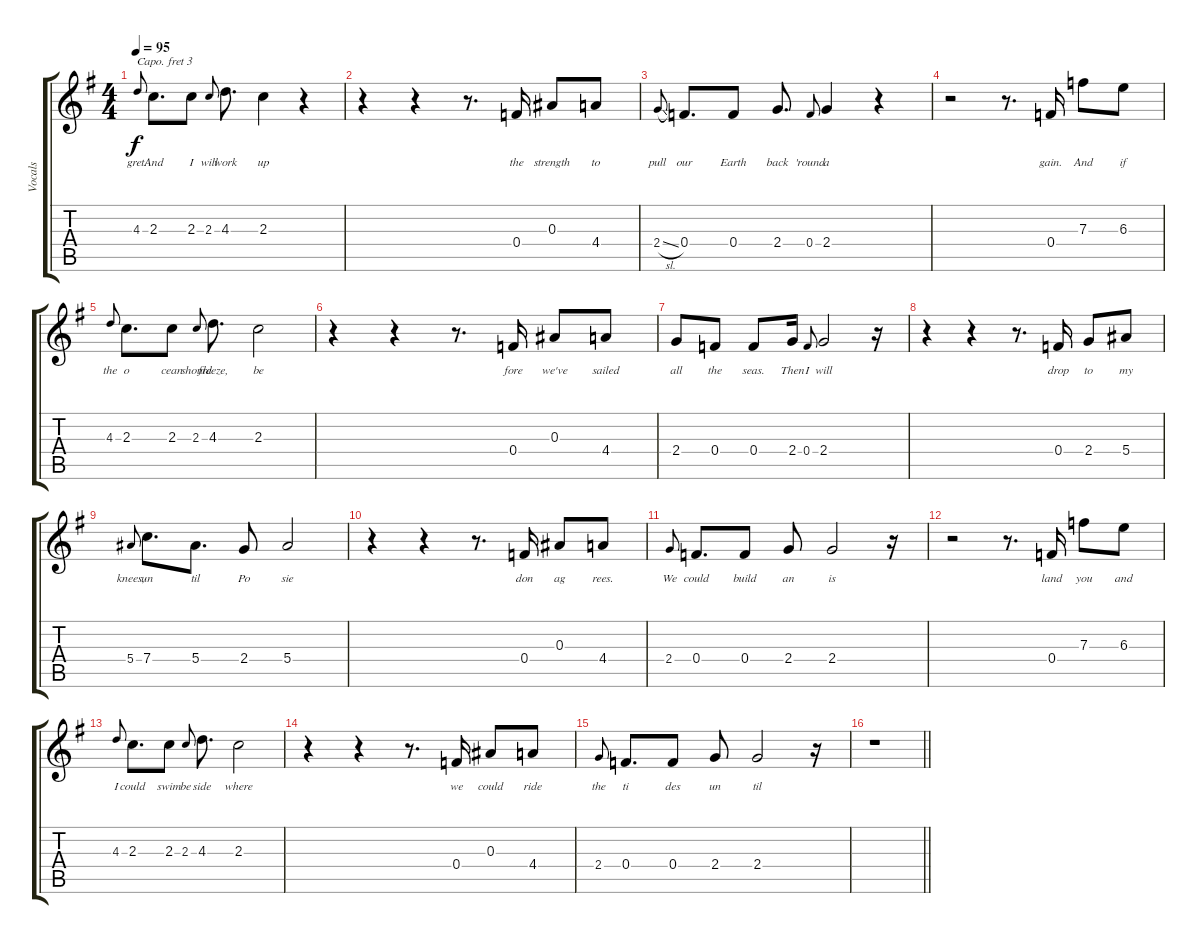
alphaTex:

\track ("Vocals" "Vocals") {instrument electricguitarclean}
\staff {score tabs}
\capo 3
\tuning (E4 B3 G3 D3 A2 E2) {hide}
\ts (4 4)
\tempo 95
\clef g2
\ks g
4.3.8{lyrics (0 "gret.") lyrics (1 "") lyrics (2 "") lyrics (3 "") lyrics (4 "") gr onbeat dy f} 2.3.8{d lyrics (0 "And") lyrics (1 "") lyrics (2 "") lyrics (3 "") lyrics (4 "")} 2.3.8{lyrics (0 "I") lyrics (1 "") lyrics (2 "") lyrics (3 "") lyrics (4 "")} 2.3.8{lyrics (0 "will") lyrics (1 "") lyrics (2 "") lyrics (3 "") lyrics (4 "") gr onbeat} 4.3.8{d lyrics (0 "work") lyrics (1 "") lyrics (2 "") lyrics (3 "") lyrics (4 "")} 2.3.4{lyrics (0 "up") lyrics (1 "") lyrics (2 "") lyrics (3 "") lyrics (4 "")} r.4 |
r.4 r.4 r.8{d} 0.4.16{lyrics (0 "the") lyrics (1 "") lyrics (2 "") lyrics (3 "") lyrics (4 "")} 0.3.8{lyrics (0 "strength") lyrics (1 "") lyrics (2 "") lyrics (3 "") lyrics (4 "")} 4.4.8{lyrics (0 "to") lyrics (1 "") lyrics (2 "") lyrics (3 "") lyrics (4 "")} |
2.4{sl}.8{lyrics (0 "pull") lyrics (1 "") lyrics (2 "") lyrics (3 "") lyrics (4 "") gr onbeat} 0.4.8{d lyrics (0 "our") lyrics (1 "") lyrics (2 "") lyrics (3 "") lyrics (4 "")} 0.4.8{lyrics (0 "Earth") lyrics (1 "") lyrics (2 "") lyrics (3 "") lyrics (4 "")} 2.4.8{d lyrics (0 "back") lyrics (1 "") lyrics (2 "") lyrics (3 "") lyrics (4 "")} 0.4.8{lyrics (0 "'round") lyrics (1 "") lyrics (2 "") lyrics (3 "") lyrics (4 "") gr onbeat} 2.4.4{lyrics (0 "a") lyrics (1 "") lyrics (2 "") lyrics (3 "") lyrics (4 "")} r.4 |
r.2 r.8{d} 0.4.16{lyrics (0 "gain.") lyrics (1 "") lyrics (2 "") lyrics (3 "") lyrics (4 "")} 7.3.8{lyrics (0 "And") lyrics (1 "") lyrics (2 "") lyrics (3 "") lyrics (4 "")} 6.3.8{lyrics (0 "if") lyrics (1 "") lyrics (2 "") lyrics (3 "") lyrics (4 "")} |
4.3.8{lyrics (0 "the") lyrics (1 "") lyrics (2 "") lyrics (3 "") lyrics (4 "") gr onbeat} 2.3.8{d lyrics (0 "o") lyrics (1 "") lyrics (2 "") lyrics (3 "") lyrics (4 "")} 2.3.8{lyrics (0 "cean") lyrics (1 "") lyrics (2 "") lyrics (3 "") lyrics (4 "")} 2.3.8{lyrics (0 "should") lyrics (1 "") lyrics (2 "") lyrics (3 "") lyrics (4 "") gr onbeat} 4.3.8{d lyrics (0 "freeze,") lyrics (1 "") lyrics (2 "") lyrics (3 "") lyrics (4 "")} 2.3.2{lyrics (0 "be") lyrics (1 "") lyrics (2 "") lyrics (3 "") lyrics (4 "")} |
r.4 r.4 r.8{d} 0.4.16{lyrics (0 "fore") lyrics (1 "") lyrics (2 "") lyrics (3 "") lyrics (4 "")} 0.3.8{lyrics (0 "we've") lyrics (1 "") lyrics (2 "") lyrics (3 "") lyrics (4 "")} 4.4.8{lyrics (0 "sailed") lyrics (1 "") lyrics (2 "") lyrics (3 "") lyrics (4 "")} |
2.4.8{lyrics (0 "all") lyrics (1 "") lyrics (2 "") lyrics (3 "") lyrics (4 "")} 0.4.8{lyrics (0 "the") lyrics (1 "") lyrics (2 "") lyrics (3 "") lyrics (4 "")} 0.4.8{lyrics (0 "seas.") lyrics (1 "") lyrics (2 "") lyrics (3 "") lyrics (4 "")} 2.4.16{lyrics (0 "Then") lyrics (1 "") lyrics (2 "") lyrics (3 "") lyrics (4 "")} 0.4.8{lyrics (0 "I") lyrics (1 "") lyrics (2 "") lyrics (3 "") lyrics (4 "") gr onbeat} 2.4.2{lyrics (0 "will") lyrics (1 "") lyrics (2 "") lyrics (3 "") lyrics (4 "")} r.16 |
r.4 r.4 r.8{d} 0.4.16{lyrics (0 "drop") lyrics (1 "") lyrics (2 "") lyrics (3 "") lyrics (4 "")} 2.4.8{lyrics (0 "to") lyrics (1 "") lyrics (2 "") lyrics (3 "") lyrics (4 "")} 5.4.8{lyrics (0 "my") lyrics (1 "") lyrics (2 "") lyrics (3 "") lyrics (4 "")} |
5.4.8{lyrics (0 "knees,") lyrics (1 "") lyrics (2 "") lyrics (3 "") lyrics (4 "") gr onbeat} 7.4.8{d lyrics (0 "un") lyrics (1 "") lyrics (2 "") lyrics (3 "") lyrics (4 "")} 5.4.8{d lyrics (0 "til") lyrics (1 "") lyrics (2 "") lyrics (3 "") lyrics (4 "")} 2.4.8{lyrics (0 "Po") lyrics (1 "") lyrics (2 "") lyrics (3 "") lyrics (4 "")} 5.4.2{lyrics (0 "sie") lyrics (1 "") lyrics (2 "") lyrics (3 "") lyrics (4 "")} |
r.4 r.4 r.8{d} 0.4.16{lyrics (0 "don") lyrics (1 "") lyrics (2 "") lyrics (3 "") lyrics (4 "")} 0.3.8{lyrics (0 "ag") lyrics (1 "") lyrics (2 "") lyrics (3 "") lyrics (4 "")} 4.4.8{lyrics (0 "rees.") lyrics (1 "") lyrics (2 "") lyrics (3 "") lyrics (4 "")} |
2.4.8{lyrics (0 "We") lyrics (1 "") lyrics (2 "") lyrics (3 "") lyrics (4 "") gr onbeat} 0.4.8{d lyrics (0 "could") lyrics (1 "") lyrics (2 "") lyrics (3 "") lyrics (4 "")} 0.4.8{lyrics (0 "build") lyrics (1 "") lyrics (2 "") lyrics (3 "") lyrics (4 "")} 2.4.8{lyrics (0 "an") lyrics (1 "") lyrics (2 "") lyrics (3 "") lyrics (4 "")} 2.4.2{lyrics (0 "is") lyrics (1 "") lyrics (2 "") lyrics (3 "") lyrics (4 "")} r.16 |
r.2 r.8{d} 0.4.16{lyrics (0 "land") lyrics (1 "") lyrics (2 "") lyrics (3 "") lyrics (4 "")} 7.3.8{lyrics (0 "you") lyrics (1 "") lyrics (2 "") lyrics (3 "") lyrics (4 "")} 6.3.8{lyrics (0 "and") lyrics (1 "") lyrics (2 "") lyrics (3 "") lyrics (4 "")} |
4.3.8{lyrics (0 "I") lyrics (1 "") lyrics (2 "") lyrics (3 "") lyrics (4 "") gr onbeat} 2.3.8{d lyrics (0 "could") lyrics (1 "") lyrics (2 "") lyrics (3 "") lyrics (4 "")} 2.3.8{lyrics (0 "swim") lyrics (1 "") lyrics (2 "") lyrics (3 "") lyrics (4 "")} 2.3.8{lyrics (0 "be") lyrics (1 "") lyrics (2 "") lyrics (3 "") lyrics (4 "") gr onbeat} 4.3.8{d lyrics (0 "side") lyrics (1 "") lyrics (2 "") lyrics (3 "") lyrics (4 "")} 2.3.2{lyrics (0 "where") lyrics (1 "") lyrics (2 "") lyrics (3 "") lyrics (4 "")} |
r.4 r.4 r.8{d} 0.4.16{lyrics (0 "we") lyrics (1 "") lyrics (2 "") lyrics (3 "") lyrics (4 "")} 0.3.8{lyrics (0 "could") lyrics (1 "") lyrics (2 "") lyrics (3 "") lyrics (4 "")} 4.4.8{lyrics (0 "ride") lyrics (1 "") lyrics (2 "") lyrics (3 "") lyrics (4 "")} |
2.4.8{lyrics (0 "the") lyrics (1 "") lyrics (2 "") lyrics (3 "") lyrics (4 "") gr onbeat} 0.4.8{d lyrics (0 "ti") lyrics (1 "") lyrics (2 "") lyrics (3 "") lyrics (4 "")} 0.4.8{lyrics (0 "des") lyrics (1 "") lyrics (2 "") lyrics (3 "") lyrics (4 "")} 2.4.8{lyrics (0 "un") lyrics (1 "") lyrics (2 "") lyrics (3 "") lyrics (4 "")} 2.4.2{lyrics (0 "til") lyrics (1 "") lyrics (2 "") lyrics (3 "") lyrics (4 "")} r.16 |
\barLineRight lightlight
r.1
